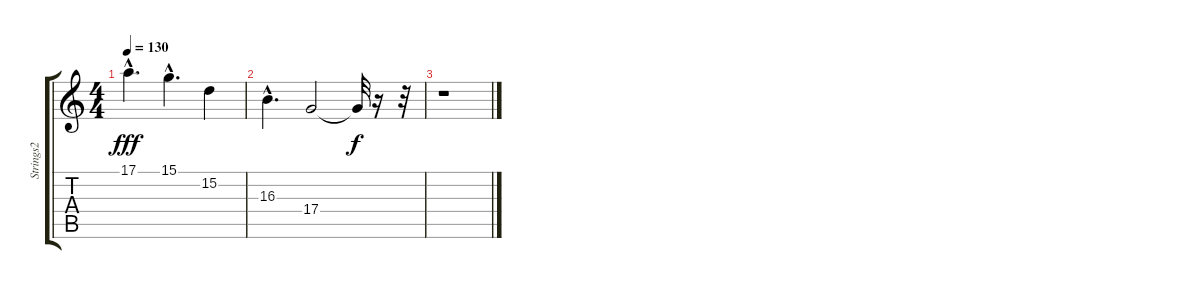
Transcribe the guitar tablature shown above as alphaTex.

\track ("Strings2            " "Strings2  ") {instrument synthstrings1}
\staff {score tabs}
\tuning (E4 B3 G3 D3 A2 E2) {hide}
\ts (4 4)
\tempo 130
\clef g2
\ks c
17.1{hac}.4{d dy fff volume 3} 15.1{hac}.4{d volume 2} 15.2.4{volume 2} |
16.3{hac}.4{d} 17.4.2{volume 0} 17.4{t}.32{dy f} r.16 r.32 |
r.1
